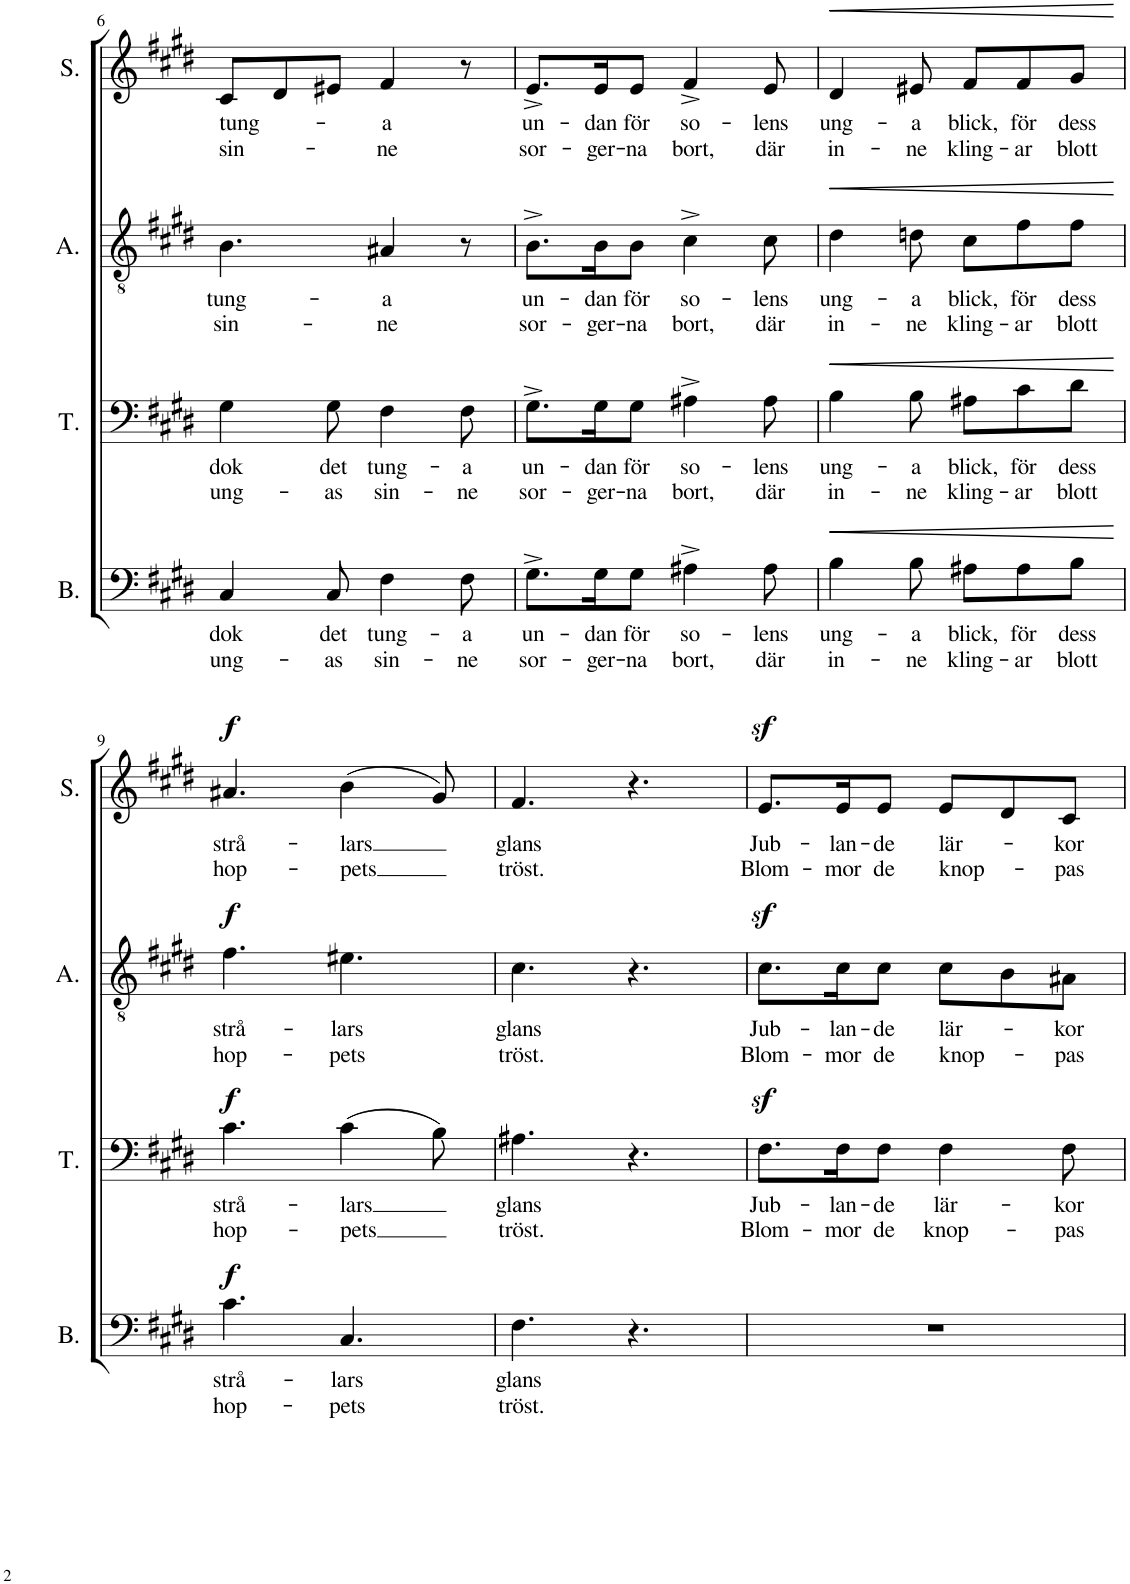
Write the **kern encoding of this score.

**kern	**text	**text	**dynam	**kern	**text	**text	**dynam	**kern	**text	**text	**dynam	**kern	**text	**text	**dynam
*part4	*part4	*part4	*part4	*part3	*part3	*part3	*part3	*part2	*part2	*part2	*part2	*part1	*part1	*part1	*part1
*staff4	*staff4	*staff4	*staff4	*staff3	*staff3	*staff3	*staff3	*staff2	*staff2	*staff2	*staff2	*staff1	*staff1	*staff1	*staff1
*I"Bass	*	*	*	*I"Tenor	*	*	*	*I"Alto	*	*	*	*I"Soprano	*	*	*
*I'B.	*	*	*	*I'T.	*	*	*	*I'A.	*	*	*	*I'S.	*	*	*
!!LO:PB:g=z
*clefF4	*	*	*	*clefF4	*	*	*	*clefGv2	*	*	*	*clefG2	*	*	*
*k[f#c#g#d#]	*	*	*	*k[f#c#g#d#]	*	*	*	*k[f#c#g#d#]	*	*	*	*k[f#c#g#d#]	*	*	*
*M6/8	*	*	*	*M6/8	*	*	*	*M6/8	*	*	*	*M6/8	*	*	*
=6	=6	=6	=6	=6	=6	=6	=6	=6	=6	=6	=6	=6	=6	=6	=6
!	!LO:LY:b	!LO:LY:b	!	!	!LO:LY:b	!LO:LY:b	!	!	!LO:LY:b	!LO:LY:b	!	!	!LO:LY:b	!LO:LY:b	!
4C#/	dok	ung-	.	4G#\	dok	ung-	.	4.B\	tung-	sin-	.	8c#/L	tung-	sin-	.
.	.	.	.	.	.	.	.	.	.	.	.	8d#/	.	.	.
!	!LO:LY:b	!LO:LY:b	!	!	!LO:LY:b	!LO:LY:b	!	!	!	!	!	!	!	!	!
8C#/	det	-as	.	8G#\	det	-as	.	.	.	.	.	8e#X/J	.	.	.
!	!LO:LY:b	!LO:LY:b	!	!	!LO:LY:b	!LO:LY:b	!	!	!LO:LY:b	!LO:LY:b	!	!	!LO:LY:b	!LO:LY:b	!
4F#\	tung-	sin-	.	4F#\	tung-	sin-	.	4A#X/	-a	-ne	.	4f#/	-a	-ne	.
!	!LO:LY:b	!LO:LY:b	!	!	!LO:LY:b	!LO:LY:b	!	!	!	!	!	!	!	!	!
8F#\	-a	-ne	.	8F#\	-a	-ne	.	8r	.	.	.	8r	.	.	.
=7	=7	=7	=7	=7	=7	=7	=7	=7	=7	=7	=7	=7	=7	=7	=7
!	!LO:LY:b	!LO:LY:b	!	!	!LO:LY:b	!LO:LY:b	!	!	!LO:LY:b	!LO:LY:b	!	!	!LO:LY:b	!LO:LY:b	!
8.G#^\L	un-	sor-	.	8.G#^\L	un-	sor-	.	8.B^\L	un-	sor-	.	8.e^/L	un-	sor-	.
!	!LO:LY:b	!LO:LY:b	!	!	!LO:LY:b	!LO:LY:b	!	!	!LO:LY:b	!LO:LY:b	!	!	!LO:LY:b	!LO:LY:b	!
16G#\K	-dan	-ger-	.	16G#\K	-dan	-ger-	.	16B\K	-dan	-ger-	.	16e/K	-dan	-ger-	.
!	!LO:LY:b	!LO:LY:b	!	!	!LO:LY:b	!LO:LY:b	!	!	!LO:LY:b	!LO:LY:b	!	!	!LO:LY:b	!LO:LY:b	!
8G#\J	för	-na	.	8G#\J	för	-na	.	8B\J	för	-na	.	8e/J	för	-na	.
!	!LO:LY:b	!LO:LY:b	!	!	!LO:LY:b	!LO:LY:b	!	!	!LO:LY:b	!LO:LY:b	!	!	!LO:LY:b	!LO:LY:b	!
4A#X^\	so-	bort,	.	4A#X^\	so-	bort,	.	4c#^\	so-	bort,	.	4f#^/	so-	bort,	.
!	!LO:LY:b	!LO:LY:b	!	!	!LO:LY:b	!LO:LY:b	!	!	!LO:LY:b	!LO:LY:b	!	!	!LO:LY:b	!LO:LY:b	!
8A#\	-lens	där	.	8A#\	-lens	där	.	8c#\	-lens	där	.	8e/	-lens	där	.
=8	=8	=8	=8	=8	=8	=8	=8	=8	=8	=8	=8	=8	=8	=8	=8
!	!LO:LY:b	!LO:LY:b	!LO:HP:b	!	!LO:LY:b	!LO:LY:b	!LO:HP:b	!	!LO:LY:b	!LO:LY:b	!LO:HP:b	!	!LO:LY:b	!LO:LY:b	!LO:HP:b
4B\	ung-	in-	<	4B\	ung-	in-	<	4d#\	ung-	in-	<	4d#/	ung-	in-	<
!	!LO:LY:b	!LO:LY:b	!	!	!LO:LY:b	!LO:LY:b	!	!	!LO:LY:b	!LO:LY:b	!	!	!LO:LY:b	!LO:LY:b	!
8B\	-a	-ne	.	8B\	-a	-ne	.	8dn\	-a	-ne	.	8e#X/	-a	-ne	.
!	!LO:LY:b	!LO:LY:b	!	!	!LO:LY:b	!LO:LY:b	!	!	!LO:LY:b	!LO:LY:b	!	!	!LO:LY:b	!LO:LY:b	!
8A#X\L	blick,	kling-	.	8A#X\L	blick,	kling-	.	8c#\L	blick,	kling-	.	8f#/L	blick,	kling-	.
!	!LO:LY:b	!LO:LY:b	!	!	!LO:LY:b	!LO:LY:b	!	!	!LO:LY:b	!LO:LY:b	!	!	!LO:LY:b	!LO:LY:b	!
8A#\	för	-ar	.	8c#\	för	-ar	.	8f#\	för	-ar	.	8f#/	för	-ar	.
!	!LO:LY:b	!LO:LY:b	!	!	!LO:LY:b	!LO:LY:b	!	!	!LO:LY:b	!LO:LY:b	!	!	!LO:LY:b	!LO:LY:b	!
8B\J	dess	blott	.	8d#\J	dess	blott	.	8f#\J	dess	blott	.	8g#/J	dess	blott	.
.	.	.	[	.	.	.	[	.	.	.	[	.	.	.	[
!!LO:LB:g=z
=9	=9	=9	=9	=9	=9	=9	=9	=9	=9	=9	=9	=9	=9	=9	=9
!	!LO:LY:b	!LO:LY:b	!LO:DY:a	!	!LO:LY:b	!LO:LY:b	!LO:DY:a	!	!LO:LY:b	!LO:LY:b	!LO:DY:a	!	!LO:LY:b	!LO:LY:b	!LO:DY:a
4.c#\	strå-	hop-	f	4.c#\	strå-	hop-	f	4.f#\	strå-	hop-	f	4.a#X/	strå-	hop-	f
!	!LO:LY:b	!LO:LY:b	!	!	!LO:LY:b	!LO:LY:b	!	!	!LO:LY:b	!LO:LY:b	!	!	!LO:LY:b	!LO:LY:b	!
4.C#/	-lars	-pets	.	(4c#\	-lars	-pets	.	4.e#X\	-lars	-pets	.	(4b\	-lars	-pets	.
.	.	.	.	8B\)	.	.	.	.	.	.	.	8g#/)	.	.	.
=10	=10	=10	=10	=10	=10	=10	=10	=10	=10	=10	=10	=10	=10	=10	=10
!	!LO:LY:b	!LO:LY:b	!	!	!LO:LY:b	!LO:LY:b	!	!	!LO:LY:b	!LO:LY:b	!	!	!LO:LY:b	!LO:LY:b	!
4.F#\	glans	tröst.	.	4.A#X\	glans	tröst.	.	4.c#\	glans	tröst.	.	4.f#/	glans	tröst.	.
4.r	.	.	.	4.r	.	.	.	4.r	.	.	.	4.r	.	.	.
=11	=11	=11	=11	=11	=11	=11	=11	=11	=11	=11	=11	=11	=11	=11	=11
!	!	!	!	!	!LO:LY:b	!LO:LY:b	!	!	!LO:LY:b	!LO:LY:b	!	!	!LO:LY:b	!LO:LY:b	!
2.r	.	.	.	8.F#z>\L	Jub-	Blom-	.	8.c#z>\L	Jub-	Blom-	.	8.ez>/L	Jub-	Blom-	.
!	!	!	!	!	!LO:LY:b	!LO:LY:b	!	!	!LO:LY:b	!LO:LY:b	!	!	!LO:LY:b	!LO:LY:b	!
.	.	.	.	16F#\K	-lan-	-mor	.	16c#\K	-lan-	-mor	.	16e/K	-lan-	-mor	.
!	!	!	!	!	!LO:LY:b	!LO:LY:b	!	!	!LO:LY:b	!LO:LY:b	!	!	!LO:LY:b	!LO:LY:b	!
.	.	.	.	8F#\J	-de	de	.	8c#\J	-de	de	.	8e/J	-de	de	.
!	!	!	!	!	!LO:LY:b	!LO:LY:b	!	!	!LO:LY:b	!LO:LY:b	!	!	!LO:LY:b	!LO:LY:b	!
.	.	.	.	4F#\	lär-	knop-	.	8c#\L	lär-	knop-	.	8e/L	lär-	knop-	.
.	.	.	.	.	.	.	.	8B\	.	.	.	8d#/	.	.	.
!	!	!	!	!	!LO:LY:b	!LO:LY:b	!	!	!LO:LY:b	!LO:LY:b	!	!	!LO:LY:b	!LO:LY:b	!
.	.	.	.	8F#\	-kor	-pas	.	8A#X\J	-kor	-pas	.	8c#/J	-kor	-pas	.
=	=	=	=	=	=	=	=	=	=	=	=	=	=	=	=
*-	*-	*-	*-	*-	*-	*-	*-	*-	*-	*-	*-	*-	*-	*-	*-
